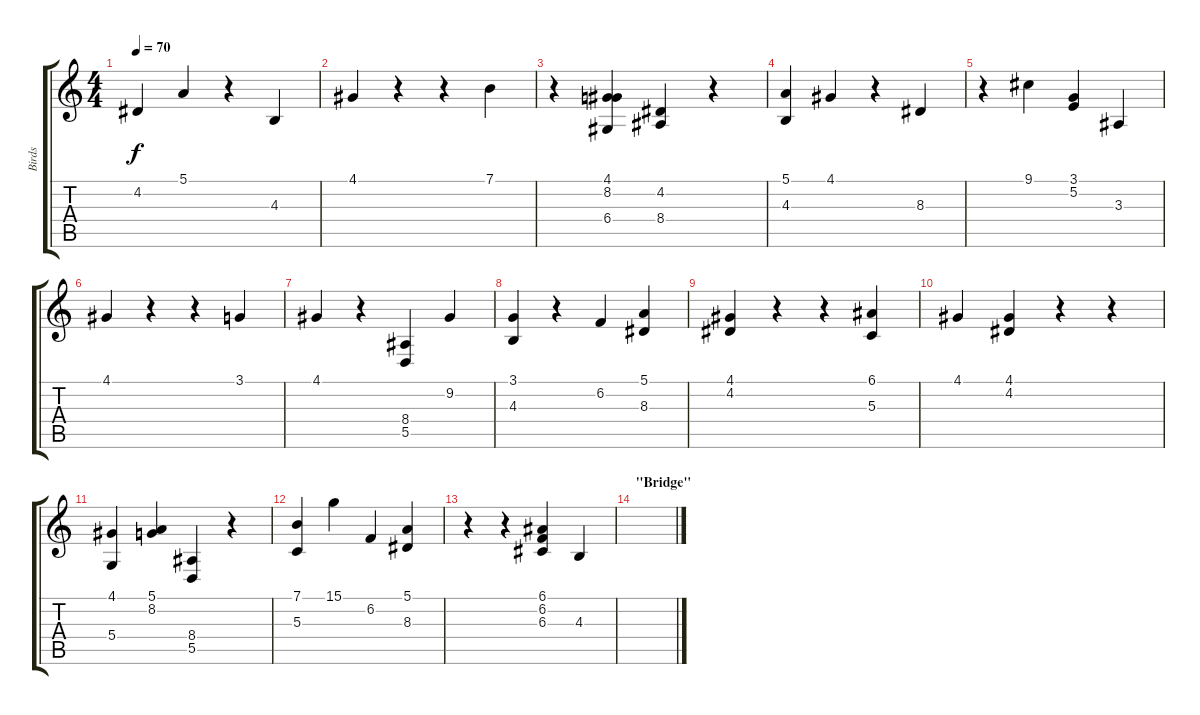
\track ("Birds" "Birds") {instrument birdtweet}
\staff {score tabs}
\tuning (E4 B3 G3 D3 A2 E2) {hide}
\ts (4 4)
\tempo 70
\clef g2
\ks c
4.2.4{dy f} 5.1.4 r.4 4.3.4 |
4.1.4 r.4 r.4 7.1.4 |
r.4 (4.1 8.2 6.4).4 (4.2 8.4).4 r.4 |
(5.1 4.3).4 4.1.4 r.4 8.3.4 |
r.4 9.1.4 (3.1 5.2).4 3.3.4 |
4.1.4 r.4 r.4 3.1.4 |
4.1.4 r.4 (8.4 5.5).4 9.2.4 |
(3.1 4.3).4 r.4 6.2.4 (5.1 8.3).4 |
(4.1 4.2).4 r.4 r.4 (6.1 5.3).4 |
4.1.4 (4.1 4.2).4 r.4 r.4 |
(4.1 5.4).4 (5.1 8.2).4 (8.4 5.5).4 r.4 |
(7.1 5.3).4 15.1.4 6.2.4 (5.1 8.3).4 |
r.4 r.4 (6.1 6.2 6.3).4 4.3.4 |
\section ("" "\"Bridge\"")
